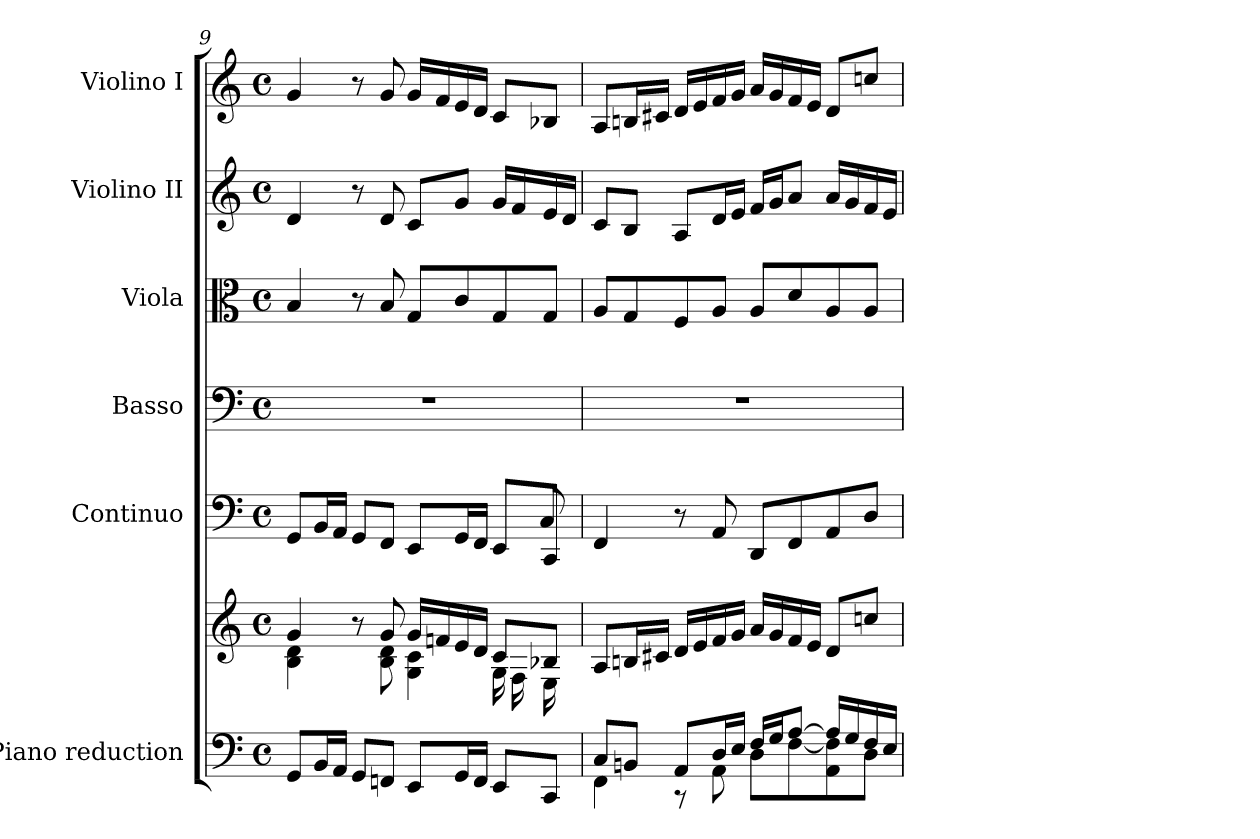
**kern	**kern	**kern	**kern	**kern	**kern	**kern
*part6	*part6	*part5	*part4	*part3	*part2	*part1
*staff7	*staff6	*staff5	*staff4	*staff3	*staff2	*staff1
*I"Piano reduction	*	*I"Continuo	*I"Basso	*I"Viola	*I"Violino II	*I"Violino I
*I'Pno	*	*	*	*I'Vla	*I'Vln	*I'Vln
*clefF4	*clefG2	*clefF4	*clefF4	*clefC3	*clefG2	*clefG2
*k[]	*k[]	*k[]	*k[]	*k[]	*k[]	*k[]
*M4/4	*M4/4	*M4/4	*M4/4	*M4/4	*M4/4	*M4/4
*met(c)	*met(c)	*met(c)	*met(c)	*met(c)	*met(c)	*met(c)
=9	=9	=9	=9	=9	=9	=9
*^	*^	*^	*	*	*	*
2...ryy	8GG/L	4g/	4B\ 4d\	8GG/L	2..ryy	1r	4B/	4d/	4g/
.	16BB/L	.	.	16BB/L	.	.	.	.	.
.	16AA/JJ	.	.	16AA/JJ	.	.	.	.	.
.	8GG/L	8r	8ryy	8GG/L	.	.	8r	8r	8r
.	8FFn/J	8g/	8B\ 8d\	8FF/J	.	.	8B/	8d/	8g/
.	8EE/L	16g/LL	4G\ 4c\	8EE/L	.	.	8G/L	8c/L	16g/LL
.	.	16fn/	.	.	.	.	.	.	16f/
.	16GG/L	16e/	.	16GG/L	.	.	8c/	8g/J	16e/
.	16FF/JJ	16d/JJ	.	16FF/JJ	.	.	.	.	16d/JJ
.	8EE/L	8c/L	16G\LL	8EE/L	.	.	8G/	16g/LL	8c/L
.	.	.	16F\	.	.	.	.	16f/	.
.	8CC/J	8B-X/J	16E\	8CC/J	8C!/	.	8G/J	16e/	8B-X/J
16D/JJ	.	.	16ryy	.	.	.	.	16d/JJ	.
*	*	*v	*v	*	*	*	*	*	*
*	*	*	*v	*v	*	*	*	*
=10	=10	=10	=10	=10	=10	=10	=10
8C/L	4FF\	8A/L	4FF/	1r	8A/L	8c/L	8A/L
8BBn/J	.	16Bn/L	.	.	8G/	8B/J	16Bn/L
.	.	16c#X/JJ	.	.	.	.	16c#X/JJ
8AA/L	8r	16d/LL	8r	.	8F/	8A/L	16d/LL
.	.	16e/	.	.	.	.	16e/
16D/L	8AA\	16f/	8AA/	.	8A/J	16d/L	16f/
16E/JJ	.	16g/JJ	.	.	.	16e/JJ	16g/JJ
16F/LL	8D\L	16a/LL	8DD/L	.	8A/L	16f/LL	16a/LL
16G/J	.	16g/	.	.	.	16g/J	16g/
[8A/J	[8F\	16f/	8FF/	.	8d/	8a/J	16f/
.	.	16e/JJ	.	.	.	.	16e/JJ
16A/LL]	8AA\ 8F\]	8d/L	8AA/	.	8A/	16a/LL	8d/L
16G/	.	.	.	.	.	16g/	.
16F/	8D\J	8ccn/J	8D/J	.	8A/J	16f/	8ccn/J
16E/JJ	.	.	.	.	.	16e/JJ	.
*v	*v	*	*	*	*	*	*
=	=	=	=	=	=	=
*-	*-	*-	*-	*-	*-	*-
